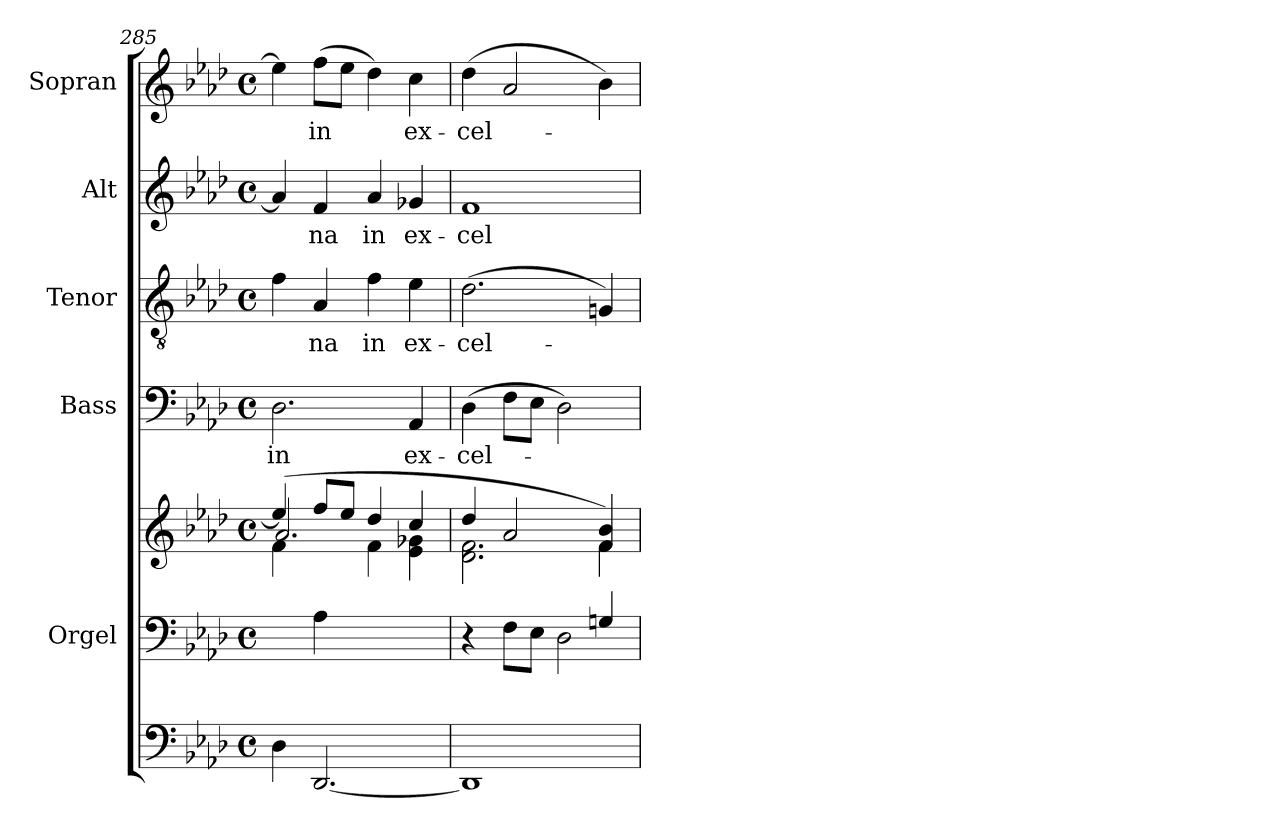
**kern	**kern	**kern	**kern	**text	**kern	**text	**kern	**text	**kern	**text
*part6	*part5	*part5	*part4	*part4	*part3	*part3	*part2	*part2	*part1	*part1
*staff7	*staff6	*staff5	*staff4	*staff4	*staff3	*staff3	*staff2	*staff2	*staff1	*staff1
*	*I"Orgel	*	*I"Bass	*	*I"Tenor	*	*I"Alt	*	*I"Sopran	*
*	*I'Org.	*	*I'B	*	*I'T	*	*I'A	*	*I'S	*
*clefF4	*clefF4	*clefG2	*clefF4	*	*clefGv2	*	*clefG2	*	*clefG2	*
*ITrd7c12	*	*	*	*	*	*	*	*	*	*
*k[b-e-a-d-]	*k[b-e-a-d-]	*k[b-e-a-d-]	*k[b-e-a-d-]	*	*k[b-e-a-d-]	*	*k[b-e-a-d-]	*	*k[b-e-a-d-]	*
*A-:	*A-:	*A-:	*A-:	*	*A-:	*	*A-:	*	*A-:	*
*M4/4	*M4/4	*M4/4	*M4/4	*	*M4/4	*	*M4/4	*	*M4/4	*
*met(c)	*met(c)	*met(c)	*met(c)	*	*met(c)	*	*met(c)	*	*met(c)	*
=285	=285	=285	=285	=285	=285	=285	=285	=285	=285	=285
*	*	*^	*	*	*	*	*	*	*	*
*	*	*	*^	*	*	*	*	*	*	*	*
!	!	!	!	!	!	!LO:LY:b	!	!	!	!	!	!
4DD-\	4ryy	(4ee-/]	4f\	2.a-/	2.D-\	in	4f\	.	4a-/]	.	4ee-\]	.
!	!	!	!	!	!	!	!	!LO:LY:b	!	!LO:LY:b	!	!LO:LY:b
[2.DDD-/	4A-\	8ff/L	4ryy	.	.	.	4A-/	-na	4f/	-na	(>8ff\L	in
.	.	8ee-/J	.	.	.	.	.	.	.	.	8ee-\J	.
!	!	!	!	!	!	!	!	!LO:LY:b	!	!LO:LY:b	!	!
.	2ryy	4dd-/	4f\	.	.	.	4f\	in	4a-/	in	4dd-\)	.
!	!	!	!	!	!	!LO:LY:b	!	!LO:LY:b	!	!LO:LY:b	!	!LO:LY:b
.	.	4cc/	4e-\ 4g-X\	4ryy	4AA-/	ex-	4e-\	ex-	4g-X/	ex-	4cc\	ex-
=286	=286	=286	=286	=286	=286	=286	=286	=286	=286	=286	=286	=286
*	*^	*	*	*	*	*	*	*	*	*	*	*
!	!	!	!	!	!	!	!LO:LY:b	!	!LO:LY:b	!	!LO:LY:b	!	!LO:LY:b
*	*	*	*	*v	*v	*	*	*	*	*	*	*	*
1DDD-]	2.ryy	4r	4dd-/	2.d-\ 2.f\	(>4D-\	-cel-	(>2.d-\	-cel-	1f	-cel-	(>4dd-\	-cel-
.	.	8F\L	2a-/	.	8F\L	.	.	.	.	.	2a-/	.
.	.	8E-\J	.	.	8E-\J	.	.	.	.	.	.	.
.	.	2D-\	.	.	2D-\)	.	.	.	.	.	.	.
.	4Gn/	.	4f/ 4b-/)	4f\	.	.	4Gn/)	.	.	.	4b-\)	.
*	*v	*v	*	*	*	*	*	*	*	*	*	*
*	*	*v	*v	*	*	*	*	*	*	*	*
=	=	=	=	=	=	=	=	=	=	=
*-	*-	*-	*-	*-	*-	*-	*-	*-	*-	*-
